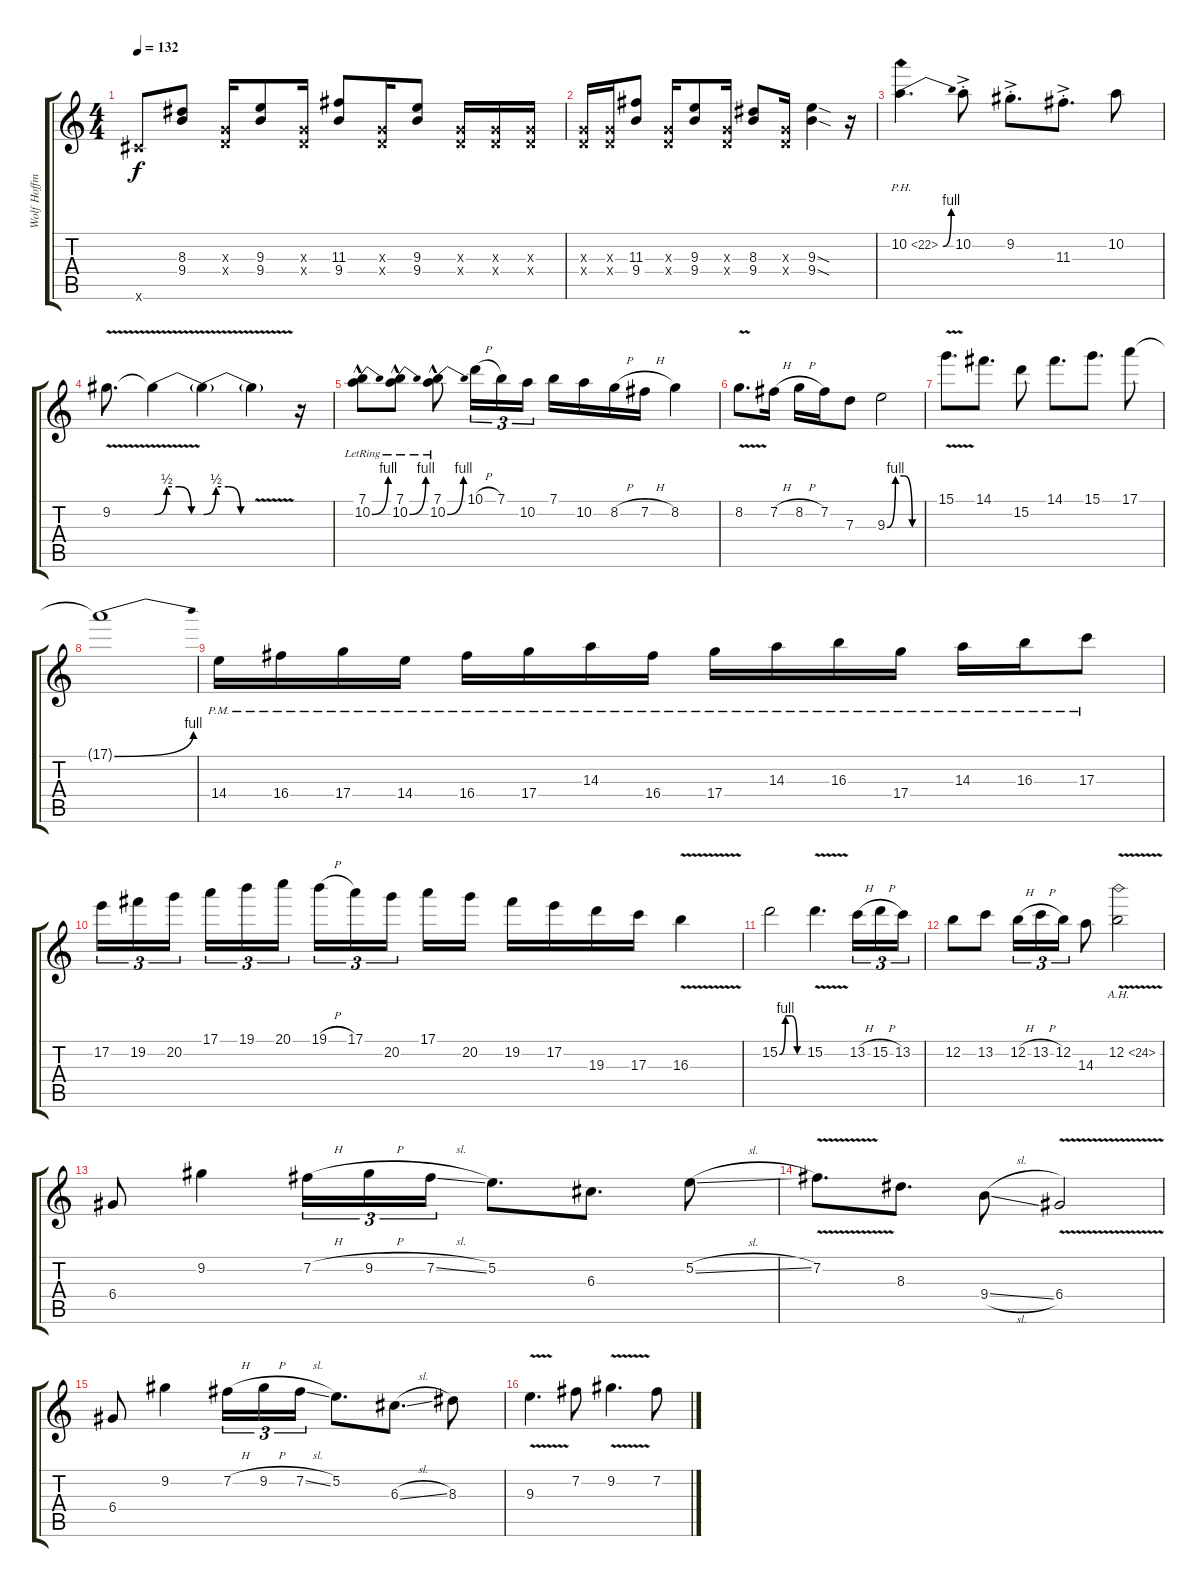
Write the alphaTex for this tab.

\track ("Wolf Hoffmann" "Wolf Hoffm") {instrument distortionguitar}
\staff {score tabs}
\tuning (E4 B3 G3 D3 A2 E2) {hide}
\ts (4 4)
\tempo 132
\clef g2
\ks c
9.6{x}.8{dy f} (8.3 9.4).8 (0.3{x} 0.4{x}).16 (9.3 9.4).8 (0.3{x} 0.4{x}).16 (11.3 9.4).8 (0.3{x} 0.4{x}).16 (9.3 9.4).8 (0.3{x} 0.4{x}).16 (0.3{x} 0.4{x}).16 (0.3{x} 0.4{x}).16 |
(0.3{x} 0.4{x}).16 (0.3{x} 0.4{x}).16 (11.3 9.4).8 (0.3{x} 0.4{x}).16 (9.3 9.4).8 (0.3{x} 0.4{x}).16 (8.3 9.4).8 (0.3{x} 0.4{x}).16 (9.3{sod} 9.4{sod}).4 r.16 |
10.2{be (bend 0 0 60 4) ph 12}.4{d} 10.2{ac st}.8 9.2{ac st}.8{d} 11.3{ac st}.8{d} 10.2.8 |
9.2{v}.8{d} 9.2{be (custom 0 0 15 2 30 2 45 0 60 0) v t}.4 9.2{be (custom 0 0 15 2 30 2 45 0 60 0) v t}.4 9.2{v t}.4 r.16 |
(7.1{hac lr} 10.2{be (bend 0 0 60 4) hac}).8 (7.1{hac lr} 10.2{be (bend 0 0 60 4) hac}).8 (7.1{hac lr} 10.2{be (bend 0 0 60 4) hac}).8 10.1{h}.16{tu (3 2)} 7.1.16{tu (3 2)} 10.2.16{tu (3 2)} 7.1.16 10.2.16 8.2{h}.16 7.2{h}.16 8.2.4 |
8.2{v}.8{d} 7.2{h}.16 8.2{h}.16 7.2.16 7.3.8 9.3{be (custom 0 0 15 4 30 4 45 0 60 0)}.2 |
15.1{v}.8{d} 14.1.8{d} 15.2.8 14.1.8{d} 15.1.8{d} 17.1.8 |
17.1{be (bend 0 0 60 4) t}.1 |
14.4{pm}.16 16.4{pm}.16 17.4{pm}.16 14.4{pm}.16 16.4{pm}.16 17.4{pm}.16 14.3{pm}.16 16.4{pm}.16 17.4{pm}.16 14.3{pm}.16 16.3{pm}.16 17.4{pm}.16 14.3{pm}.16 16.3{pm}.16 17.3{pm}.8 |
17.2.16{tu (3 2)} 19.2.16{tu (3 2)} 20.2.16{tu (3 2)} 17.1.16{tu (3 2)} 19.1.16{tu (3 2)} 20.1.16{tu (3 2)} 19.1{h}.16{tu (3 2)} 17.1.16{tu (3 2)} 20.2.16{tu (3 2)} 17.1.16 20.2.16 19.2.16 17.2.16 19.3.16 17.3.16 16.3{v}.4 |
15.2{be (custom 0 0 15 4 30 4 45 0 60 0)}.2 15.2{v}.4{d} 13.2{h}.16{tu (3 2)} 15.2{h}.16{tu (3 2)} 13.2.16{tu (3 2)} |
12.2.8 13.2.8 12.2{h}.16{tu (3 2)} 13.2{h}.16{tu (3 2)} 12.2.16{tu (3 2)} 14.3.8 12.2{ah 12 v}.2 |
6.4.8 9.2.4 7.2{h}.16{tu (3 2)} 9.2{h}.16{tu (3 2)} 7.2{sl}.16{tu (3 2)} 5.2.8{d} 6.3.8{d} 5.2{sl}.8 |
7.2{v}.8{d} 8.3.8{d} 9.4{sl}.8 6.4{v}.2 |
6.4.8 9.2.4 7.2{h}.16{tu (3 2)} 9.2{h}.16{tu (3 2)} 7.2{sl}.16{tu (3 2)} 5.2.8{d} 6.3{sl}.8{d} 8.3.8 |
9.3{v}.4{d} 7.2.8 9.2{v}.4{d} 7.2.8
